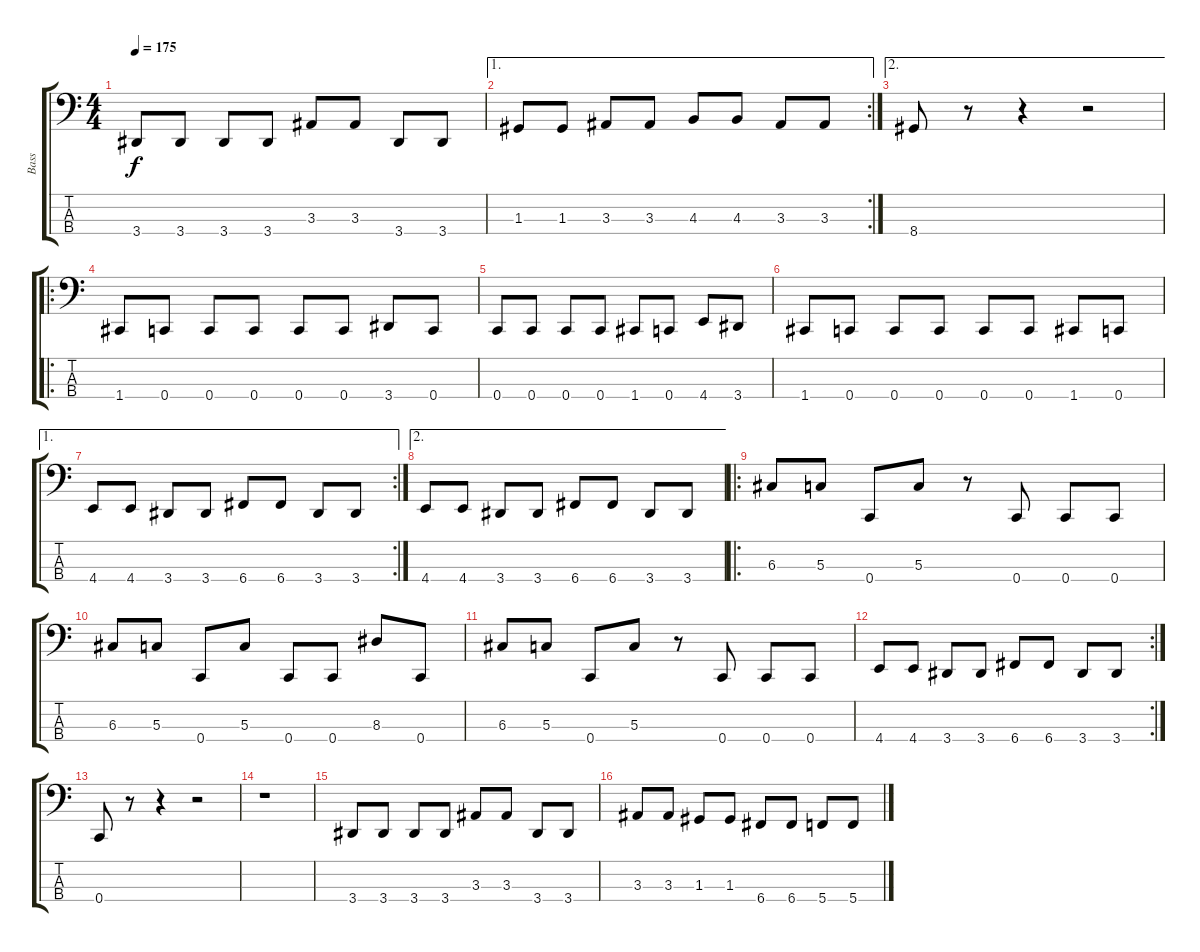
\track ("Bass" "Bass") {instrument electricbasspick}
\staff {score tabs}
\tuning (F2 C2 G1 C1) {hide}
\ts (4 4)
\tempo 175
\clef f4
\ks c
3.4.8{dy f} 3.4.8 3.4.8 3.4.8 3.3.8 3.3.8 3.4.8 3.4.8 |
\ae 1
\rc 2
1.3.8 1.3.8 3.3.8 3.3.8 4.3.8 4.3.8 3.3.8 3.3.8 |
\ae 2
8.4.8 r.8 r.4 r.2 |
\ro
1.4.8 0.4.8 0.4.8 0.4.8 0.4.8 0.4.8 3.4.8 0.4.8 |
0.4.8 0.4.8 0.4.8 0.4.8 1.4.8 0.4.8 4.4.8 3.4.8 |
1.4.8 0.4.8 0.4.8 0.4.8 0.4.8 0.4.8 1.4.8 0.4.8 |
\ae 1
\rc 2
4.4.8 4.4.8 3.4.8 3.4.8 6.4.8 6.4.8 3.4.8 3.4.8 |
\ae 2
4.4.8 4.4.8 3.4.8 3.4.8 6.4.8 6.4.8 3.4.8 3.4.8 |
\ro
6.3.8 5.3.8 0.4.8 5.3.8 r.8 0.4.8 0.4.8 0.4.8 |
6.3.8 5.3.8 0.4.8 5.3.8 0.4.8 0.4.8 8.3.8 0.4.8 |
6.3.8 5.3.8 0.4.8 5.3.8 r.8 0.4.8 0.4.8 0.4.8 |
\rc 2
4.4.8 4.4.8 3.4.8 3.4.8 6.4.8 6.4.8 3.4.8 3.4.8 |
0.4.8 r.8 r.4 r.2 |
r.1 |
3.4.8 3.4.8 3.4.8 3.4.8 3.3.8 3.3.8 3.4.8 3.4.8 |
3.3.8 3.3.8 1.3.8 1.3.8 6.4.8 6.4.8 5.4.8 5.4.8
